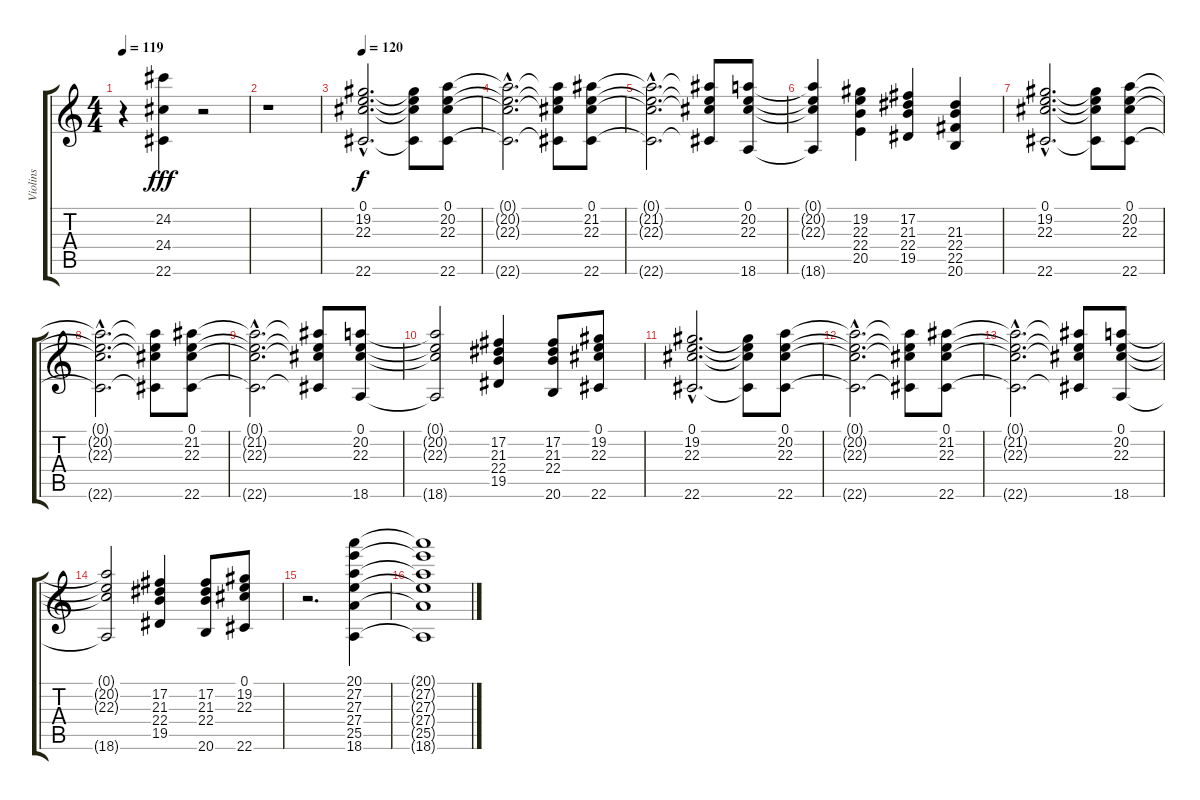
\track ("Violins" "Violins") {instrument stringensemble1}
\staff {score tabs}
\tuning (Db5 Db4 Gb3 Db3 Ab2 Eb2) {hide}
\ts (4 4)
\tempo 119
\clef g2
\ks c
r.4{dy fff} (24.2 24.4 22.6).4 r.2 |
r.1 |
\tempo 120
(0.1{hac} 19.2{hac} 22.3{hac} 22.6{hac}).2{d dy f} (0.1{t} 19.2{t} 22.3{t} 22.6{t}).8 (0.1 20.2 22.3 22.6).8 |
(0.1{hac t} 20.2{hac t} 22.3{hac t} 22.6{hac t}).2{d} (0.1{t} 20.2{t} 22.3{t} 22.6{t}).8 (0.1 21.2 22.3 22.6).8 |
(0.1{hac t} 21.2{hac t} 22.3{hac t} 22.6{hac t}).2{d} (0.1{t} 21.2{t} 22.3{t} 22.6{t}).8 (0.1 20.2 22.3 18.6).8 |
(0.1{t} 20.2{t} 22.3{t} 18.6{t}).4 (19.2 22.3 22.4 20.5).4 (17.2 21.3 22.4 19.5).4 (21.3 22.4 22.5 20.6).4 |
(0.1{hac} 19.2{hac} 22.3{hac} 22.6{hac}).2{d} (0.1{t} 19.2{t} 22.3{t} 22.6{t}).8 (0.1 20.2 22.3 22.6).8 |
(0.1{hac t} 20.2{hac t} 22.3{hac t} 22.6{hac t}).2{d} (0.1{t} 20.2{t} 22.3{t} 22.6{t}).8 (0.1 21.2 22.3 22.6).8 |
(0.1{hac t} 21.2{hac t} 22.3{hac t} 22.6{hac t}).2{d} (0.1{t} 21.2{t} 22.3{t} 22.6{t}).8 (0.1 20.2 22.3 18.6).8 |
(0.1{t} 20.2{t} 22.3{t} 18.6{t}).2 (17.2 21.3 22.4 19.5).4 (17.2 21.3 22.4 20.6).8 (0.1 19.2 22.3 22.6).8 |
(0.1{hac} 19.2{hac} 22.3{hac} 22.6{hac}).2{d} (0.1{t} 19.2{t} 22.3{t} 22.6{t}).8 (0.1 20.2 22.3 22.6).8 |
(0.1{hac t} 20.2{hac t} 22.3{hac t} 22.6{hac t}).2{d} (0.1{t} 20.2{t} 22.3{t} 22.6{t}).8 (0.1 21.2 22.3 22.6).8 |
(0.1{hac t} 21.2{hac t} 22.3{hac t} 22.6{hac t}).2{d} (0.1{t} 21.2{t} 22.3{t} 22.6{t}).8 (0.1 20.2 22.3 18.6).8 |
(0.1{t} 20.2{t} 22.3{t} 18.6{t}).2 (17.2 21.3 22.4 19.5).4 (17.2 21.3 22.4 20.6).8 (0.1 19.2 22.3 22.6).8 |
r.2{d} (20.1 27.2 27.3 27.4 25.5 18.6).4 |
(20.1{t} 27.2{t} 27.3{t} 27.4{t} 25.5{t} 18.6{t}).1{volume 3}
